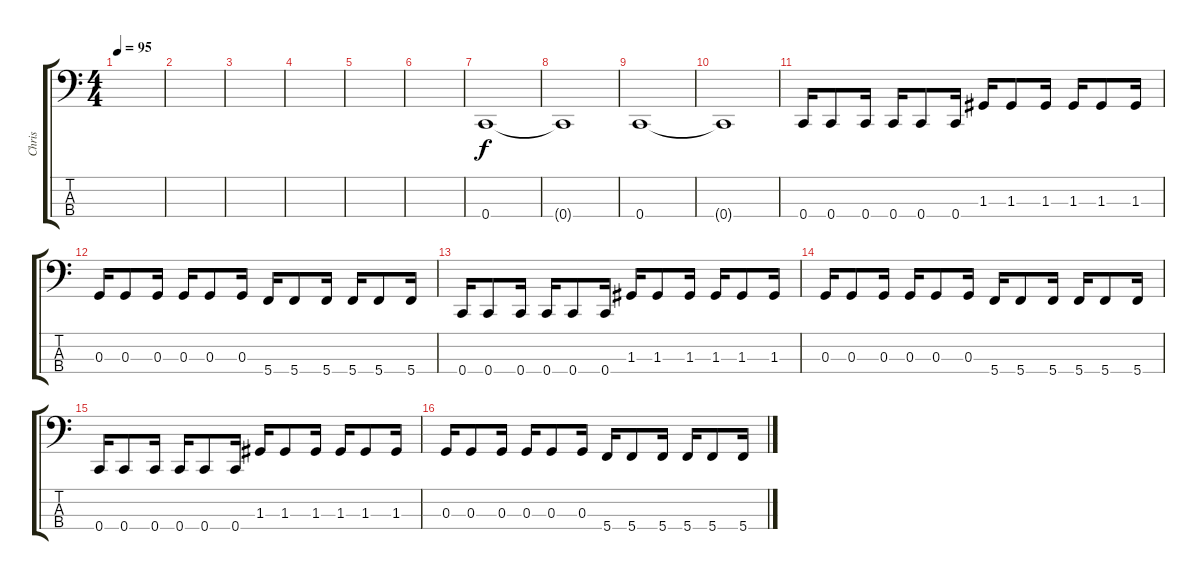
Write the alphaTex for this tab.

\track ("Chris" "Chris") {instrument electricbasspick}
\staff {score tabs}
\tuning (F2 C2 G1 C1) {hide}
\ts (4 4)
\tempo 95
\clef f4
\ks c
|
|
|
|
|
|
0.4.1 |
0.4{t}.1 |
0.4.1 |
0.4{t}.1 |
0.4.16 0.4.8 0.4.16 0.4.16 0.4.8 0.4.16 1.3.16 1.3.8 1.3.16 1.3.16 1.3.8 1.3.16 |
0.3.16 0.3.8 0.3.16 0.3.16 0.3.8 0.3.16 5.4.16 5.4.8 5.4.16 5.4.16 5.4.8 5.4.16 |
0.4.16 0.4.8 0.4.16 0.4.16 0.4.8 0.4.16 1.3.16 1.3.8 1.3.16 1.3.16 1.3.8 1.3.16 |
0.3.16 0.3.8 0.3.16 0.3.16 0.3.8 0.3.16 5.4.16 5.4.8 5.4.16 5.4.16 5.4.8 5.4.16 |
0.4.16 0.4.8 0.4.16 0.4.16 0.4.8 0.4.16 1.3.16 1.3.8 1.3.16 1.3.16 1.3.8 1.3.16 |
0.3.16 0.3.8 0.3.16 0.3.16 0.3.8 0.3.16 5.4.16 5.4.8 5.4.16 5.4.16 5.4.8 5.4.16
